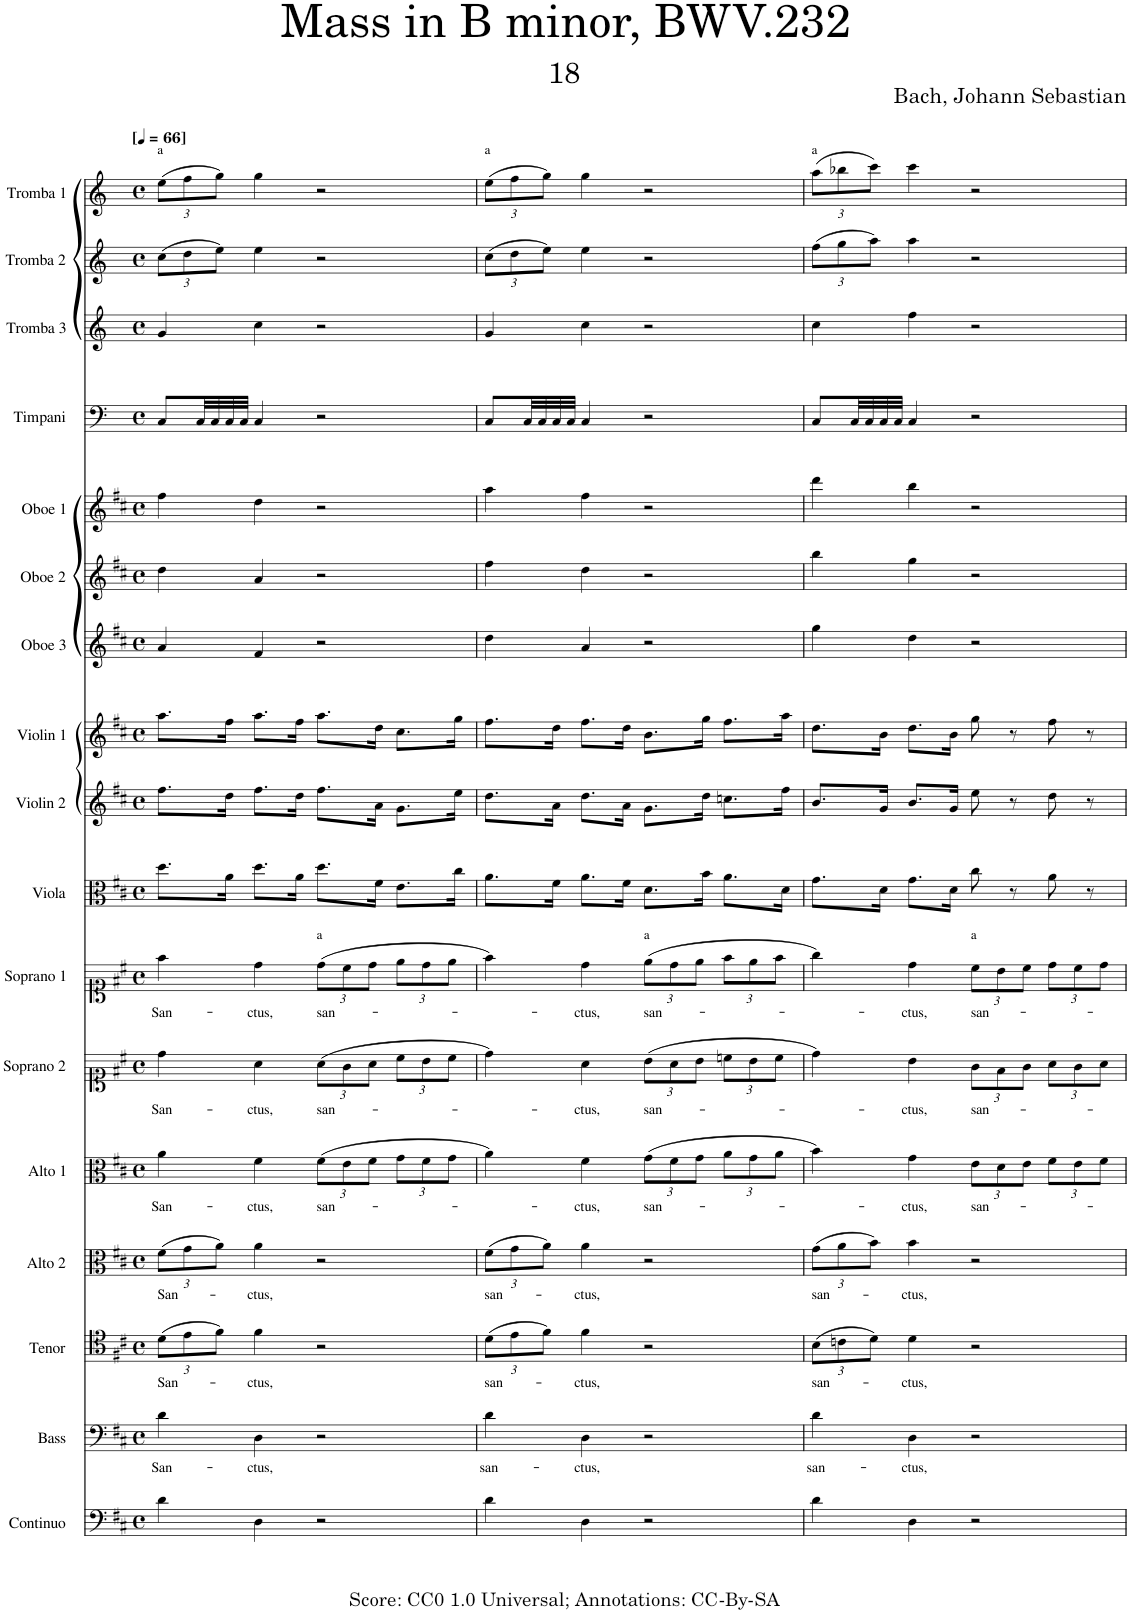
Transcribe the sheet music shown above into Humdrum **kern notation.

**kern	**kern	**text	**kern	**text	**kern	**text	**kern	**text	**kern	**text	**kern	**text	**kern	**kern	**kern	**kern	**kern	**kern	**kern	**kern	**kern	**kern
*part17	*part16	*part16	*part15	*part15	*part14	*part14	*part13	*part13	*part12	*part12	*part11	*part11	*part10	*part9	*part8	*part7	*part6	*part5	*part4	*part3	*part2	*part1
*staff17	*staff16	*staff16	*staff15	*staff15	*staff14	*staff14	*staff13	*staff13	*staff12	*staff12	*staff11	*staff11	*staff10	*staff9	*staff8	*staff7	*staff6	*staff5	*staff4	*staff3	*staff2	*staff1
*I"Continuo	*I"Bass	*	*I"Tenor	*	*I"Alto 2	*	*I"Alto 1	*	*I"Soprano 2	*	*I"Soprano 1	*	*I"Viola	*I"Violin 2	*I"Violin 1	*I"Oboe 3	*I"Oboe 2	*I"Oboe 1	*I"Timpani	*I"Tromba 3	*I"Tromba 2	*I"Tromba 1
*I'Cont	*I'B	*	*I'T	*	*I'A 2	*	*I'A 1	*	*I'S 2	*	*I'S 1	*	*I'Vla	*I'Vln 2	*I'Vln 1	*I'Ob 3	*I'Ob 2	*I'Ob 1	*I'Timp	*I'Tr 3	*I'Tr 2	*I'Tr 1
*clefF4	*clefF4	*	*clefC4	*	*clefC3	*	*clefC3	*	*clefC1	*	*clefC1	*	*clefC3	*clefG2	*clefG2	*clefG2	*clefG2	*clefG2	*clefF4	*clefG2	*clefG2	*clefG2
*	*	*	*	*	*	*	*	*	*	*	*	*	*	*	*	*	*	*	*Trd-1c-2	*Trd-1c-2	*Trd-1c-2	*Trd-1c-2
*k[f#c#]	*k[f#c#]	*	*k[f#c#]	*	*k[f#c#]	*	*k[f#c#]	*	*k[f#c#]	*	*k[f#c#]	*	*k[f#c#]	*k[f#c#]	*k[f#c#]	*k[f#c#]	*k[f#c#]	*k[f#c#]	*k[]	*k[]	*k[]	*k[]
*M4/4	*M4/4	*	*M4/4	*	*M4/4	*	*M4/4	*	*M4/4	*	*M4/4	*	*M4/4	*M4/4	*M4/4	*M4/4	*M4/4	*M4/4	*M4/4	*M4/4	*M4/4	*M4/4
*met(c)	*met(c)	*	*met(c)	*	*met(c)	*	*met(c)	*	*met(c)	*	*met(c)	*	*met(c)	*met(c)	*met(c)	*met(c)	*met(c)	*met(c)	*met(c)	*met(c)	*met(c)	*met(c)
*MM66	*MM66	*	*MM66	*	*MM66	*	*MM66	*	*MM66	*	*MM66	*	*MM66	*MM66	*MM66	*MM66	*MM66	*MM66	*MM66	*MM66	*MM66	*MM66
=1	=1	=1	=1	=1	=1	=1	=1	=1	=1	=1	=1	=1	=1	=1	=1	=1	=1	=1	=1	=1	=1	=1
!	!	!LO:LY:b	!	!	!	!	!	!	!	!	!	!	!	!	!	!	!	!	!	!	!	!
*	*	*	*Xbrackettup	*	*	*	*	*	*	*	*	*	*	*	*	*	*	*	*	*	*	*
!	!	!	!	!LO:LY:b	!	!	!	!	!	!	!	!	!	!	!	!	!	!	!	!	!	!
*	*	*	*	*	*Xbrackettup	*	*	*	*	*	*	*	*	*	*	*	*	*	*	*	*	*
!	!	!	!	!	!	!LO:LY:b	!	!LO:LY:b	!	!LO:LY:b	!	!LO:LY:b	!	!	!	!	!	!	!	!	!	!
*	*	*	*	*	*	*	*	*	*	*	*	*	*	*	*	*	*	*	*	*	*Xbrackettup	*Xbrackettup
!	!	!	!	!	!	!	!	!	!	!	!	!	!	!	!	!	!	!	!	!	!	!LO:TX:a:B:t=[
!	!	!	!	!	!	!	!	!	!	!	!	!	!	!	!	!	!	!	!	!	!	!LO:TX:a:B:t=]
!	!	!	!	!	!	!	!	!	!	!	!	!	!	!	!	!	!	!	!	!	!	!LO:TX:a:t=a
4d\	4d\	San-	(12d\L	San-	(12f#\L	San-	4a\	San-	4dd\	San-	4ff#\	San-	8.dd\L	8.ff#\L	8.aa\L	4a/	4dd\	4ff#\	8C/L	4g/	(12cc\L	(12ee\L
.	.	.	12e\	.	12g\	.	.	.	.	.	.	.	.	.	.	.	.	.	.	.	12dd\	12ff\
.	.	.	.	.	.	.	.	.	.	.	.	.	.	.	.	.	.	.	32C/LL	.	.	.
.	.	.	.	.	.	.	.	.	.	.	.	.	.	.	.	.	.	.	32C/	.	.	.
.	.	.	12f#\J)	.	12a\J)	.	.	.	.	.	.	.	.	.	.	.	.	.	.	.	12ee\J)	12gg\J)
.	.	.	.	.	.	.	.	.	.	.	.	.	16a\Jk	16dd\Jk	16ff#\Jk	.	.	.	32C/	.	.	.
.	.	.	.	.	.	.	.	.	.	.	.	.	.	.	.	.	.	.	32C/JJJ	.	.	.
!	!	!LO:LY:b	!	!LO:LY:b	!	!LO:LY:b	!	!LO:LY:b	!	!LO:LY:b	!	!LO:LY:b	!	!	!	!	!	!	!	!	!	!
4D\	4D\	-ctus,	4f#\	-ctus,	4a\	-ctus,	4f#\	-ctus,	4a\	-ctus,	4dd\	-ctus,	8.dd\L	8.ff#\L	8.aa\L	4f#/	4a/	4dd\	4C/	4cc\	4ee\	4gg\
.	.	.	.	.	.	.	.	.	.	.	.	.	16a\Jk	16dd\Jk	16ff#\Jk	.	.	.	.	.	.	.
*	*	*	*	*	*	*	*Xbrackettup	*	*	*	*	*	*	*	*	*	*	*	*	*	*	*
!	!	!	!	!	!	!	!	!LO:LY:b	!	!	!	!	!	!	!	!	!	!	!	!	!	!
*	*	*	*	*	*	*	*	*	*Xbrackettup	*	*	*	*	*	*	*	*	*	*	*	*	*
!	!	!	!	!	!	!	!	!	!	!LO:LY:b	!	!	!	!	!	!	!	!	!	!	!	!
*	*	*	*	*	*	*	*	*	*	*	*Xbrackettup	*	*	*	*	*	*	*	*	*	*	*
!	!	!	!	!	!	!	!	!	!	!	!LO:TX:a:t=a	!	!	!	!	!	!	!	!	!	!	!
!	!	!	!	!	!	!	!	!	!	!	!	!LO:LY:b	!	!	!	!	!	!	!	!	!	!
2r	2r	.	2r	.	2r	.	(12f#\L	san-	(12a\L	san-	(12dd\L	san-	8.dd\L	8.ff#\L	8.aa\L	2r	2r	2r	2r	2r	2r	2r
.	.	.	.	.	.	.	12e\	.	12g\	.	12cc#\	.	.	.	.	.	.	.	.	.	.	.
.	.	.	.	.	.	.	12f#\J	.	12a\J	.	12dd\J	.	.	.	.	.	.	.	.	.	.	.
.	.	.	.	.	.	.	.	.	.	.	.	.	16f#\Jk	16a\Jk	16dd\Jk	.	.	.	.	.	.	.
.	.	.	.	.	.	.	12g\L	.	12cc#\L	.	12ee\L	.	8.e\L	8.g\L	8.cc#\L	.	.	.	.	.	.	.
.	.	.	.	.	.	.	12f#\	.	12b\	.	12dd\	.	.	.	.	.	.	.	.	.	.	.
.	.	.	.	.	.	.	12g\J	.	12cc#\J	.	12ee\J	.	.	.	.	.	.	.	.	.	.	.
.	.	.	.	.	.	.	.	.	.	.	.	.	16cc#\Jk	16ee\Jk	16gg\Jk	.	.	.	.	.	.	.
=2	=2	=2	=2	=2	=2	=2	=2	=2	=2	=2	=2	=2	=2	=2	=2	=2	=2	=2	=2	=2	=2	=2
!	!	!	!	!	!	!	!	!	!	!	!	!	!	!	!	!	!	!	!	!	!	!LO:TX:a:t=a
!	!	!LO:LY:b	!	!LO:LY:b	!	!LO:LY:b	!	!	!	!	!	!	!	!	!	!	!	!	!	!	!	!
4d\	4d\	san-	(12d\L	san-	(12f#\L	san-	4a\)	.	4dd\)	.	4ff#\)	.	8.a\L	8.dd\L	8.ff#\L	4dd\	4ff#\	4aa\	8C/L	4g/	(12cc\L	(12ee\L
.	.	.	12e\	.	12g\	.	.	.	.	.	.	.	.	.	.	.	.	.	.	.	12dd\	12ff\
.	.	.	.	.	.	.	.	.	.	.	.	.	.	.	.	.	.	.	32C/LL	.	.	.
.	.	.	.	.	.	.	.	.	.	.	.	.	.	.	.	.	.	.	32C/	.	.	.
.	.	.	12f#\J)	.	12a\J)	.	.	.	.	.	.	.	.	.	.	.	.	.	.	.	12ee\J)	12gg\J)
.	.	.	.	.	.	.	.	.	.	.	.	.	16f#\Jk	16a\Jk	16dd\Jk	.	.	.	32C/	.	.	.
.	.	.	.	.	.	.	.	.	.	.	.	.	.	.	.	.	.	.	32C/JJJ	.	.	.
!	!	!LO:LY:b	!	!LO:LY:b	!	!LO:LY:b	!	!LO:LY:b	!	!LO:LY:b	!	!LO:LY:b	!	!	!	!	!	!	!	!	!	!
4D\	4D\	-ctus,	4f#\	-ctus,	4a\	-ctus,	4f#\	-ctus,	4a\	-ctus,	4dd\	-ctus,	8.a\L	8.dd\L	8.ff#\L	4a/	4dd\	4ff#\	4C/	4cc\	4ee\	4gg\
.	.	.	.	.	.	.	.	.	.	.	.	.	16f#\Jk	16a\Jk	16dd\Jk	.	.	.	.	.	.	.
!	!	!	!	!	!	!	!	!	!	!	!LO:TX:a:t=a	!	!	!	!	!	!	!	!	!	!	!
!	!	!	!	!	!	!	!	!LO:LY:b	!	!LO:LY:b	!	!LO:LY:b	!	!	!	!	!	!	!	!	!	!
2r	2r	.	2r	.	2r	.	(12g\L	san-	(12b\L	san-	(12ee\L	san-	8.d\L	8.g\L	8.b\L	2r	2r	2r	2r	2r	2r	2r
.	.	.	.	.	.	.	12f#\	.	12a\	.	12dd\	.	.	.	.	.	.	.	.	.	.	.
.	.	.	.	.	.	.	12g\J	.	12b\J	.	12ee\J	.	.	.	.	.	.	.	.	.	.	.
.	.	.	.	.	.	.	.	.	.	.	.	.	16b\Jk	16dd\Jk	16gg\Jk	.	.	.	.	.	.	.
.	.	.	.	.	.	.	12a\L	.	12ccn\L	.	12ff#\L	.	8.a\L	8.ccn\L	8.ff#\L	.	.	.	.	.	.	.
.	.	.	.	.	.	.	12g\	.	12b\	.	12ee\	.	.	.	.	.	.	.	.	.	.	.
.	.	.	.	.	.	.	12a\J	.	12cc\J	.	12ff#\J	.	.	.	.	.	.	.	.	.	.	.
.	.	.	.	.	.	.	.	.	.	.	.	.	16d\Jk	16ff#\Jk	16aa\Jk	.	.	.	.	.	.	.
=3	=3	=3	=3	=3	=3	=3	=3	=3	=3	=3	=3	=3	=3	=3	=3	=3	=3	=3	=3	=3	=3	=3
!	!	!	!	!	!	!	!	!	!	!	!	!	!	!	!	!	!	!	!	!	!	!LO:TX:a:t=a
!	!	!LO:LY:b	!	!LO:LY:b	!	!LO:LY:b	!	!	!	!	!	!	!	!	!	!	!	!	!	!	!	!
4d\	4d\	san-	(12B\L	san-	(12g\L	san-	4b\)	.	4dd\)	.	4gg\)	.	8.g\L	8.b/L	8.dd\L	4gg\	4bb\	4ddd\	8C/L	4cc\	(12ff\L	(12aa\L
.	.	.	12cn\	.	12a\	.	.	.	.	.	.	.	.	.	.	.	.	.	.	.	12gg\	12bb-X\
.	.	.	.	.	.	.	.	.	.	.	.	.	.	.	.	.	.	.	32C/LL	.	.	.
.	.	.	.	.	.	.	.	.	.	.	.	.	.	.	.	.	.	.	32C/	.	.	.
.	.	.	12d\J)	.	12b\J)	.	.	.	.	.	.	.	.	.	.	.	.	.	.	.	12aa\J)	12ccc\J)
.	.	.	.	.	.	.	.	.	.	.	.	.	16d\Jk	16g/Jk	16b\Jk	.	.	.	32C/	.	.	.
.	.	.	.	.	.	.	.	.	.	.	.	.	.	.	.	.	.	.	32C/JJJ	.	.	.
!	!	!LO:LY:b	!	!LO:LY:b	!	!LO:LY:b	!	!LO:LY:b	!	!LO:LY:b	!	!LO:LY:b	!	!	!	!	!	!	!	!	!	!
4D\	4D\	-ctus,	4d\	-ctus,	4b\	-ctus,	4g\	-ctus,	4b\	-ctus,	4dd\	-ctus,	8.g\L	8.b/L	8.dd\L	4dd\	4gg\	4bb\	4C/	4ff\	4aa\	4ccc\
.	.	.	.	.	.	.	.	.	.	.	.	.	16d\Jk	16g/Jk	16b\Jk	.	.	.	.	.	.	.
!	!	!	!	!	!	!	!	!	!	!	!LO:TX:a:t=a	!	!	!	!	!	!	!	!	!	!	!
!	!	!	!	!	!	!	!	!LO:LY:b	!	!LO:LY:b	!	!LO:LY:b	!	!	!	!	!	!	!	!	!	!
2r	2r	.	2r	.	2r	.	12e\L	san-	12g\L	san-	12cc#\L	san-	8cc#\	8ee\	8gg\	2r	2r	2r	2r	2r	2r	2r
.	.	.	.	.	.	.	12d\	.	12f#\	.	12b\	.	.	.	.	.	.	.	.	.	.	.
.	.	.	.	.	.	.	.	.	.	.	.	.	8r	8r	8r	.	.	.	.	.	.	.
.	.	.	.	.	.	.	12e\J	.	12g\J	.	12cc#\J	.	.	.	.	.	.	.	.	.	.	.
.	.	.	.	.	.	.	12f#\L	.	12a\L	.	12dd\L	.	8a\	8dd\	8ff#\	.	.	.	.	.	.	.
.	.	.	.	.	.	.	12e\	.	12g\	.	12cc#\	.	.	.	.	.	.	.	.	.	.	.
.	.	.	.	.	.	.	.	.	.	.	.	.	8r	8r	8r	.	.	.	.	.	.	.
.	.	.	.	.	.	.	12f#\J	.	12a\J	.	12dd\J	.	.	.	.	.	.	.	.	.	.	.
=	=	=	=	=	=	=	=	=	=	=	=	=	=	=	=	=	=	=	=	=	=	=
*-	*-	*-	*-	*-	*-	*-	*-	*-	*-	*-	*-	*-	*-	*-	*-	*-	*-	*-	*-	*-	*-	*-
